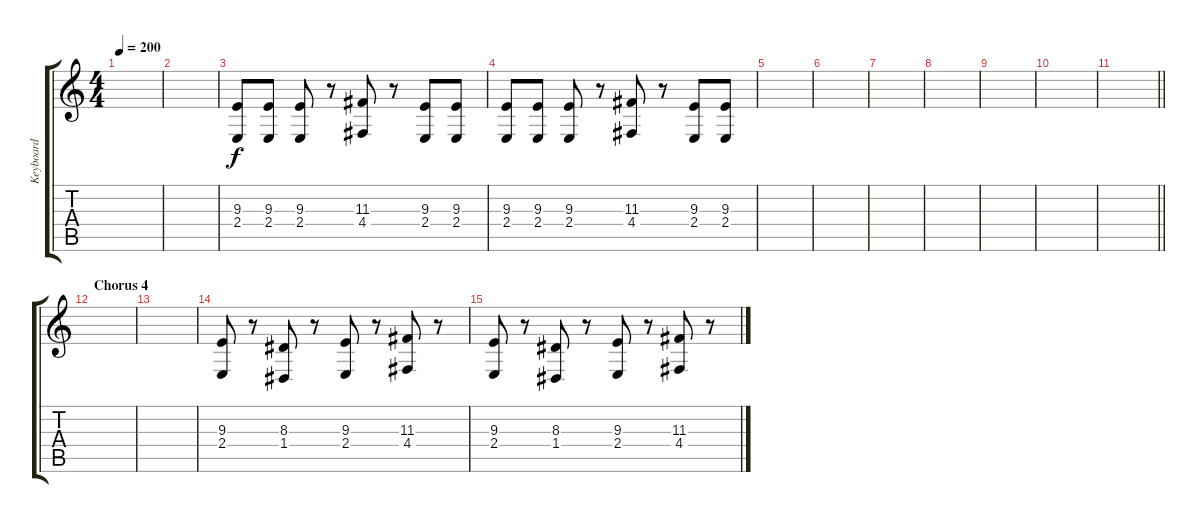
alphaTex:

\track ("Keyboard" "Keyboard") {instrument lead2sawtooth}
\staff {score tabs}
\tuning (E4 B3 G3 D3 A2 E2) {hide}
\ts (4 4)
\tempo 200
\clef g2
\ks c
|
|
(9.3 2.4).8 (9.3 2.4).8 (9.3 2.4).8 r.8 (11.3 4.4).8 r.8 (9.3 2.4).8 (9.3 2.4).8 |
(9.3 2.4).8 (9.3 2.4).8 (9.3 2.4).8 r.8 (11.3 4.4).8 r.8 (9.3 2.4).8 (9.3 2.4).8 |
|
|
|
|
|
|
\barLineRight lightlight
|
\section ("" "Chorus 4")
|
|
(9.3 2.4).8 r.8 (8.3 1.4).8 r.8 (9.3 2.4).8 r.8 (11.3 4.4).8 r.8 |
(9.3 2.4).8 r.8 (8.3 1.4).8 r.8 (9.3 2.4).8 r.8 (11.3 4.4).8 r.8
